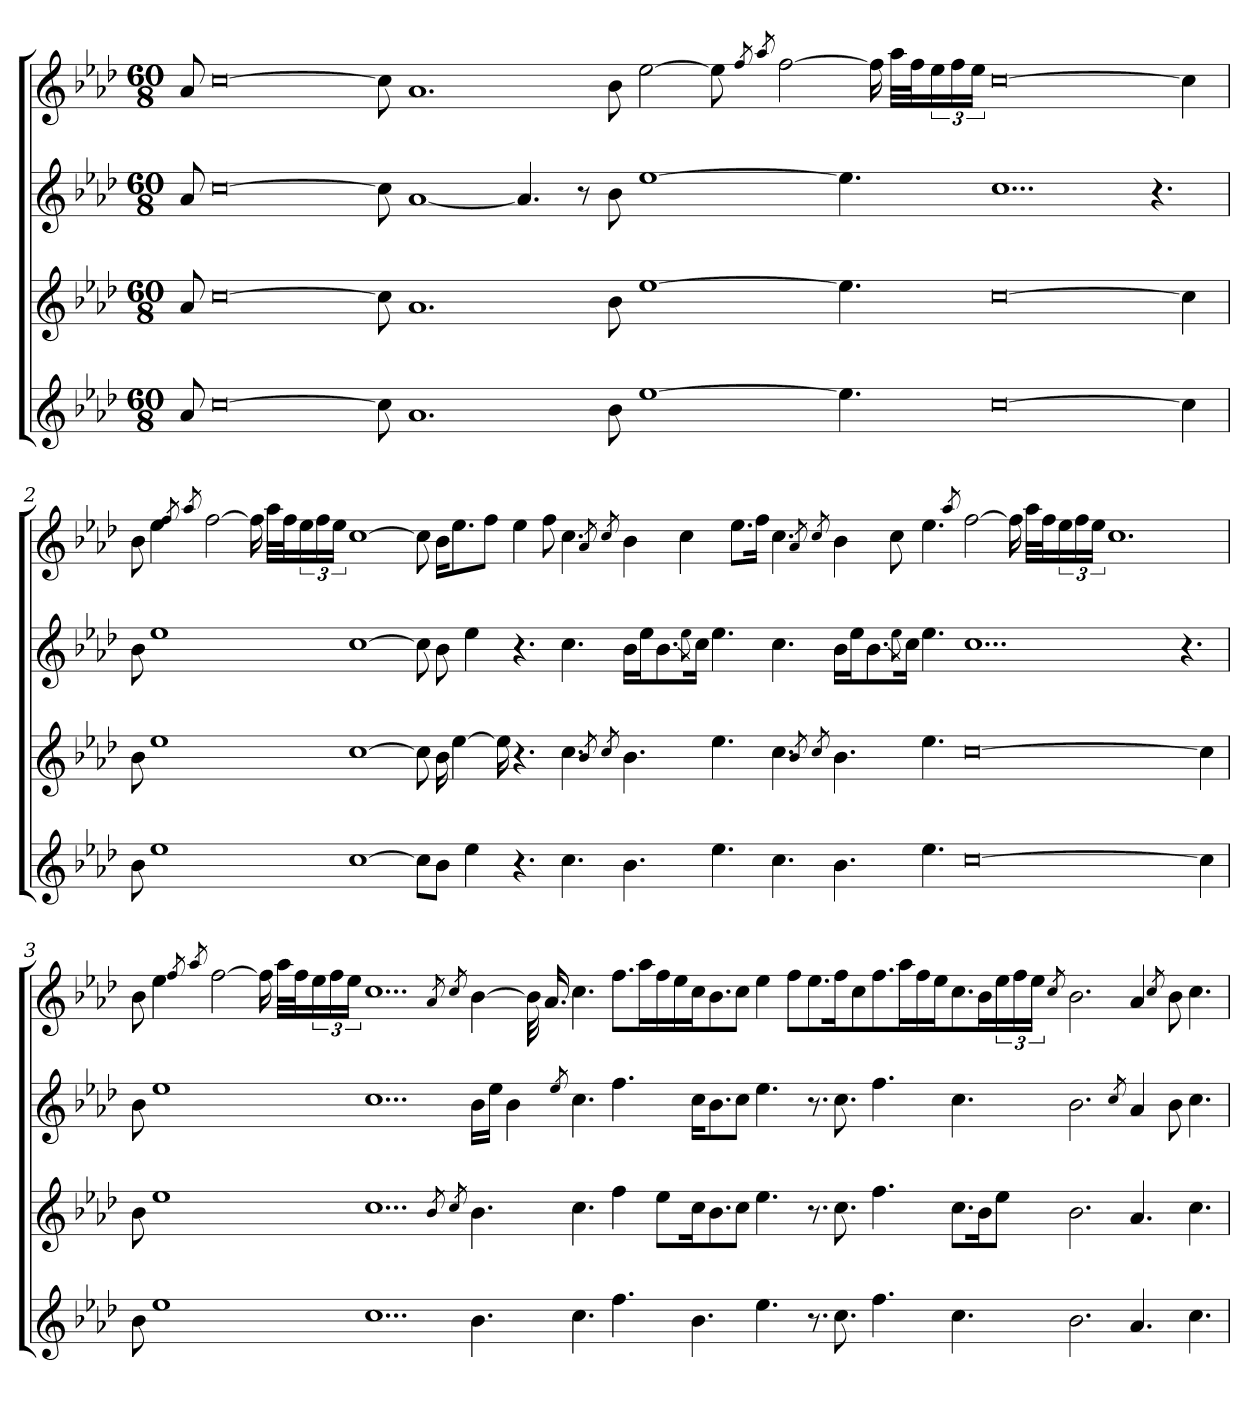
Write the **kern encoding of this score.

**kern	**kern	**kern	**kern
*part4	*part3	*part2	*part1
*staff4	*staff3	*staff2	*staff1
*clefG2	*clefG2	*clefG2	*clefG2
*k[b-e-a-d-]	*k[b-e-a-d-]	*k[b-e-a-d-]	*k[b-e-a-d-]
*M60/8	*M60/8	*M60/8	*M60/8
=1	=1	=1	=1
8a-	8a-	8a-	8a-
[0cc	[0cc	[0cc	[0cc
8cc]	8cc]	8cc]	8cc]
1.a-	1.a-	[1a-	1.a-
.	.	4.a-]	.
.	.	8r	.
8b-	8b-	8b-	8b-
[1ee-	[1ee-	[1ee-	[2ee-
.	.	.	8ee-]
.	.	.	8qff
.	.	.	8qaa-
.	.	.	[2ff
4.ee-]	4.ee-]	4.ee-]	.
.	.	.	16ff]
.	.	.	32aa-\LLL
.	.	.	32ff\J
.	.	.	24ee-\
.	.	.	24ff\
.	.	.	24ee-\JJ
[0cc	[0cc	1...cc	[0cc
.	.	4.r	.
4cc]	4cc]	.	4cc]
=2	=2	=2	=2
8b-	8b-	8b-	8b-
1ee-	1ee-	1ee-	4ee-
.	.	.	8qff
.	.	.	8qaa-
.	.	.	[2ff
.	.	.	16ff]
.	.	.	32aa-\LLL
.	.	.	32ff\J
.	.	.	24ee-\
.	.	.	24ff\
.	.	.	24ee-\JJ
[1cc	[1cc	[1cc	[1cc
8cc\L]	8cc]	8cc]	8cc]
8b-\J	16b-	8b-	16b-\KL
.	[4ee-	.	8.ee-\
4ee-	.	4ee-	.
.	.	.	8ff\J
.	16ee-]	.	.
4.r	4.r	4.r	4ee-
.	.	.	8ff
4.cc	4.cc	4.cc	4.cc
.	8qb-	.	8qa-
.	8qcc	.	8qcc
4.b-	4.b-	16b-\LL	4b-
.	.	16ee-\J	.
.	.	8.b-\	.
.	.	.	4cc
.	.	8qee-\	.
.	.	16cc\Jk	.
4.ee-	4.ee-	4.ee-	.
.	.	.	8.ee-\L
.	.	.	16ff\Jk
4.cc	4.cc	4.cc	4.cc
.	8qb-	.	8qa-
.	8qcc	.	8qcc
4.b-	4.b-	16b-\LL	4b-
.	.	16ee-\J	.
.	.	8.b-\	.
.	.	.	8cc
.	.	8qee-\	.
.	.	16cc\Jk	.
4.ee-	4.ee-	4.ee-	4.ee-
.	.	.	8qaa-
[0cc	[0cc	1...cc	[2ff
.	.	.	16ff]
.	.	.	32aa-\LLL
.	.	.	32ff\J
.	.	.	24ee-\
.	.	.	24ff\
.	.	.	24ee-\JJ
.	.	.	1.cc
.	.	4.r	.
4cc]	4cc]	.	.
=3	=3	=3	=3
8b-	8b-	8b-	8b-
1ee-	1ee-	1ee-	4ee-
.	.	.	8qff
.	.	.	8qaa-
.	.	.	[2ff
.	.	.	16ff]
.	.	.	32aa-\LLL
.	.	.	32ff\J
.	.	.	24ee-\
.	.	.	24ff\
.	.	.	24ee-\JJ
1...cc	1...cc	1...cc	1...cc
.	8qb-	.	8qa-
.	8qcc	.	8qcc
4.b-	4.b-	16b-\LL	[4b-
.	.	16ee-\JJ	.
.	.	4b-	.
.	.	.	32b-]
.	.	.	16.a-
.	.	8qee-	.
4.cc	4.cc	4.cc	4.cc
4.ff	4ff	4.ff	8.ff\L
.	.	.	16aa-\L
.	8ee-\L	.	16ff\
.	.	.	16ee-\
4.b-	16cc\K	16cc\KL	16cc\J
.	8.b-\	8.b-\	8.b-\
.	8cc\J	8cc\J	8cc\J
4.ee-	4.ee-	4.ee-	4ee-
.	.	.	8ff\L
8.r	8.r	8.r	8.ee-\
8.cc	8.cc	8.cc	16ff\K
.	.	.	8cc\
4.ff	4.ff	4.ff	8.ff\
.	.	.	16aa-\L
.	.	.	16ff\
.	.	.	16ee-\J
4.cc	8.cc\L	4.cc	8.cc\
.	16b-\K	.	16b-\L
.	8ee-\J	.	24ee-\
.	.	.	24ff\
.	.	.	24ee-\JJ
.	.	.	8qcc
2.b-	2.b-	2.b-	2.b-
.	.	8qcc	.
4.a-	4.a-	4a-	4a-
.	.	.	8qcc
.	.	8b-	8b-
4.cc	4.cc	4.cc	4.cc
=	=	=	=
*-	*-	*-	*-
